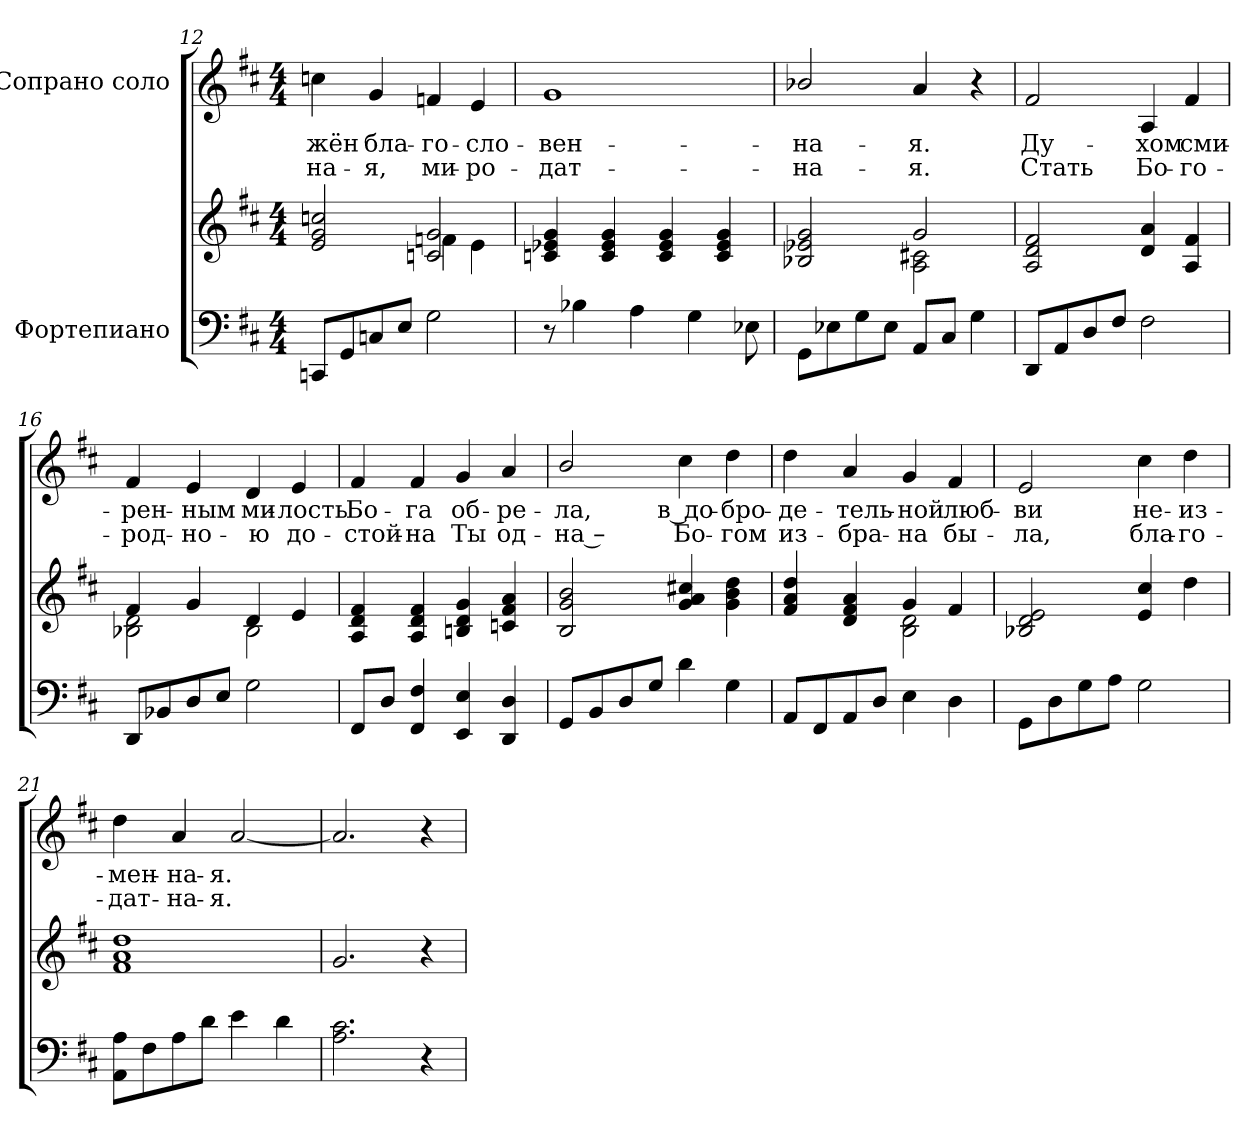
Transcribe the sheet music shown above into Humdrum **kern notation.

**kern	**kern	**kern	**text	**text
*part2	*part2	*part1	*part1	*part1
*staff3	*staff2	*staff1	*staff1	*staff1
*I"Фортепиано	*	*I"Сопрано соло	*	*
!!LO:PB:g=z
*clefF4	*clefG2	*clefG2	*	*
*k[f#c#]	*k[f#c#]	*k[f#c#]	*	*
*D:	*D:	*D:	*	*
*M4/4	*M4/4	*M4/4	*	*
=12	=12	=12	=12	=12
*	*^	*	*	*
!	!	!	!	!LO:LY:b:color=#000000	!LO:LY:b:color=#000000
8CCni/L	2ei/ 2gi 2ccni	2ryy	4ccni\	жён	на-
8GGi/	.	.	.	.	.
!	!	!	!	!LO:LY:b:color=#000000	!LO:LY:b:color=#000000
8Cni/	.	.	4gi/	бла-	я,
8Ei/J	.	.	.	.	.
!	!	!	!	!LO:LY:b:color=#000000	!LO:LY:b:color=#000000
2Gi\	2cni/ 2gi	4fni\	4fni/	го-	ми-
!	!	!	!	!LO:LY:b:color=#000000	!LO:LY:b:color=#000000
.	.	4ei\	4ei/	сло-	ро-
*	*v	*v	*	*	*
=13	=13	=13	=13	=13
*	*^	*	*	*
!	!	!	!	!LO:LY:b:color=#000000	!LO:LY:b:color=#000000
*	*v	*v	*	*	*
8r	4cni/ 4e-Xi 4gi	1gi	вен-	дат-
4B-Xi\	.	.	.	.
.	4ci/ 4e-i 4gi	.	.	.
4Ai\	.	.	.	.
.	4ci/ 4e-i 4gi	.	.	.
4Gi\	.	.	.	.
.	4ci/ 4e-i 4gi	.	.	.
8E-Xi\	.	.	.	.
=14	=14	=14	=14	=14
*	*^	*	*	*
!	!	!	!	!LO:LY:b:color=#000000	!LO:LY:b:color=#000000
8GGi\L	2B-Xi/ 2e-Xi 2gi	2ryy	2b-Xi/	на-	на-
8E-Xi\	.	.	.	.	.
8Gi\	.	.	.	.	.
8E-i\J	.	.	.	.	.
!	!	!	!	!LO:LY:b:color=#000000	!LO:LY:b:color=#000000
8AAi/L	2gi/	2Ai\ 2c#Xi	4ai/	я.	я.
8C#i/J	.	.	.	.	.
4Gi\	.	.	4r	.	.
*	*v	*v	*	*	*
=15	=15	=15	=15	=15
!	!	!	!LO:LY:b:color=#000000	!LO:LY:b:color=#000000
8DDi/L	2Ai/ 2di 2f#i	2f#i/	Ду-	Стать
8AAi/	.	.	.	.
8Di/	.	.	.	.
8F#i/J	.	.	.	.
!	!	!	!LO:LY:b:color=#000000	!LO:LY:b:color=#000000
2F#i\	4di/ 4ai	4Ai/	хом	Бо-
!	!	!	!LO:LY:b:color=#000000	!LO:LY:b:color=#000000
.	4Ai/ 4f#i	4f#i/	сми-	го-
!!LO:LB:g=z
=16	=16	=16	=16	=16
*	*^	*	*	*
!	!	!	!	!LO:LY:b:color=#000000	!LO:LY:b:color=#000000
8DDi/L	4f#i/	2B-Xi\ 2di	4f#i/	рен-	род-
8BB-Xi/	.	.	.	.	.
!	!	!	!	!LO:LY:b:color=#000000	!LO:LY:b:color=#000000
8Di/	4gi/	.	4ei/	ным	но-
8Ei/J	.	.	.	.	.
!	!	!	!	!LO:LY:b:color=#000000	!LO:LY:b:color=#000000
2Gi\	4di/	2B-i\	4di/	ми-	ю
!	!	!	!	!LO:LY:b:color=#000000	!LO:LY:b:color=#000000
.	4ei/	.	4ei/	лость	до-
*	*v	*v	*	*	*
=17	=17	=17	=17	=17
!	!	!	!LO:LY:b:color=#000000	!LO:LY:b:color=#000000
8FF#i/L	4Ai/ 4di 4f#i	4f#i/	Бо-	стой-
8Di/J	.	.	.	.
!	!	!	!LO:LY:b:color=#000000	!LO:LY:b:color=#000000
4FF#i/ 4F#i	4Ai/ 4di 4f#i	4f#i/	га	на
!	!	!	!LO:LY:b:color=#000000	!LO:LY:b:color=#000000
4EEi/ 4Ei	4Bni/ 4di 4gi	4gi/	об-	Ты
!	!	!	!LO:LY:b:color=#000000	!LO:LY:b:color=#000000
4DDi/ 4Di	4cni/ 4f#i 4ai	4ai/	ре-	од-
=18	=18	=18	=18	=18
!	!	!	!LO:LY:b:color=#000000	!LO:LY:b:color=#000000
8GGi/L	2Bi/ 2gi 2bi	2bi/	ла,	на –
8BBi/	.	.	.	.
8Di/	.	.	.	.
8Gi/J	.	.	.	.
!	!	!	!LO:LY:b:color=#000000	!LO:LY:b:color=#000000
4di\	4gi/ 4ai 4cc#Xi	4cc#i\	в до-	Бо-
!	!	!	!LO:LY:b:color=#000000	!LO:LY:b:color=#000000
4Gi\	4gi\ 4bi 4ddi	4ddi\	бро-	гом
=19	=19	=19	=19	=19
*	*^	*	*	*
!	!	!	!	!LO:LY:b:color=#000000	!LO:LY:b:color=#000000
8AAi/L	4f#i/ 4ai 4ddi	2ryy	4ddi\	де-	из-
8FF#i/	.	.	.	.	.
!	!	!	!	!LO:LY:b:color=#000000	!LO:LY:b:color=#000000
8AAi/	4di/ 4f#i 4ai	.	4ai/	тель-	бра-
8Di/J	.	.	.	.	.
!	!	!	!	!LO:LY:b:color=#000000	!LO:LY:b:color=#000000
4Ei\	4gi/	2Bi\ 2di	4gi/	ной	на
!	!	!	!	!LO:LY:b:color=#000000	!LO:LY:b:color=#000000
4Di\	4f#i/	.	4f#i/	люб-	бы-
*	*v	*v	*	*	*
!!LO:LB:g=z
=20	=20	=20	=20	=20
!	!	!	!LO:LY:b:color=#000000	!LO:LY:b:color=#000000
8GGi\L	2B-Xi/ 2di 2ei	2ei/	ви	ла,
8Di\	.	.	.	.
8Gi\	.	.	.	.
8Ai\J	.	.	.	.
!	!	!	!LO:LY:b:color=#000000	!LO:LY:b:color=#000000
2Gi\	4ei/ 4cc#i	4cc#i\	не-	бла-
!	!	!	!LO:LY:b:color=#000000	!LO:LY:b:color=#000000
.	4ddi\	4ddi\	из-	го-
=21	=21	=21	=21	=21
!	!	!	!LO:LY:b:color=#000000	!LO:LY:b:color=#000000
8AAi\ 8AiL	1f#i 1ai 1ddi	4ddi\	мен-	дат-
8F#i\	.	.	.	.
!	!	!	!LO:LY:b:color=#000000	!LO:LY:b:color=#000000
8Ai\	.	4ai/	на-	на-
8di\J	.	.	.	.
!	!	!	!LO:LY:b:color=#000000	!LO:LY:b:color=#000000
4ei\	.	[<2ai/	я.	я.
4di\	.	.	.	.
=22	=22	=22	=22	=22
2.Ai\ 2.c#i	2.gi/	2.ai/]	.	.
4r	4r	4r	.	.
=	=	=	=	=
*-	*-	*-	*-	*-
